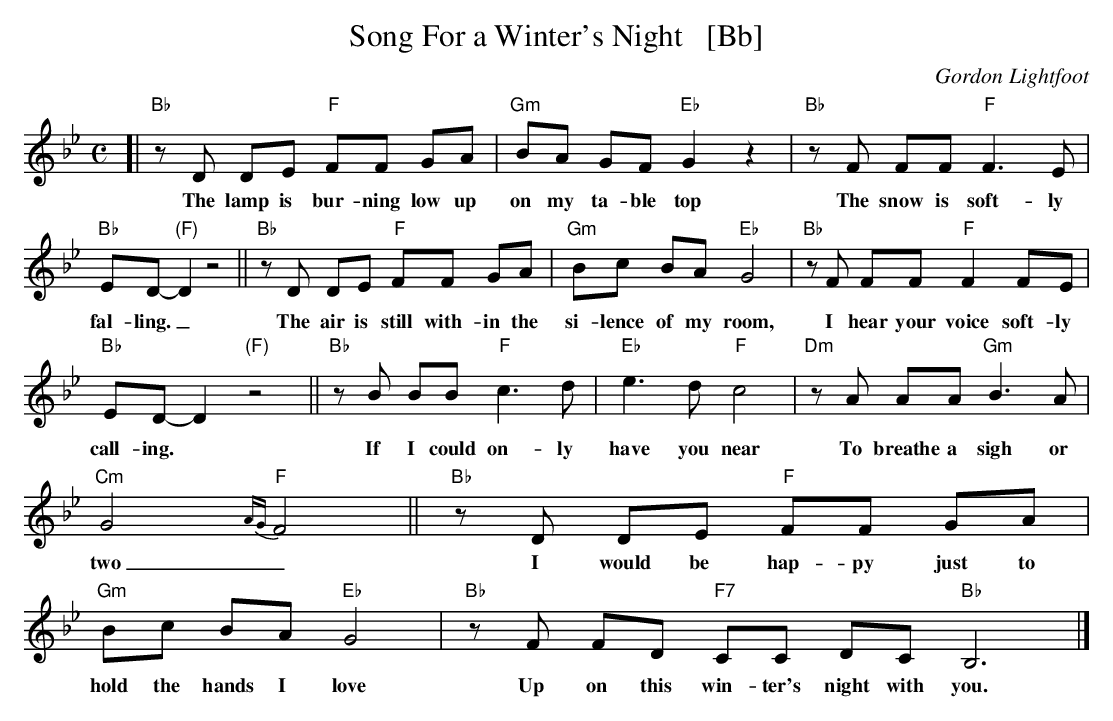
X:1
T: Song For a Winter's Night   [Bb]
C: Gordon Lightfoot
M: C
L: 1/8
K: Bb
[|\
"Bb"zD DE "F"FF GA | "Gm"BA GF "Eb"G2 z2 | "Bb"zF FF "F"F3 E | "Bb"ED- "(F)"D2 z4 ||
w: The lamp is bur-ning low up on my ta-ble top The snow is soft-ly fal-ling._
"Bb"zD DE "F"FF GA | "Gm"Bc BA "Eb"G4 | "Bb"zF FF "F"F2 FE | "Bb"ED- D2 "(F)"z4 ||
w: The air is still with-in the si-lence of my room, I hear your voice soft-ly call-ing.
"Bb"zB BB "F"c3 d | "Eb"e3 d "F"c4 | "Dm"zA AA "Gm"B3 A | "Cm"G4 "F"{AG}F4 ||
w: If I could on-ly have you near To breathe a sigh or two_
"Bb"zD DE "F"FF GA | "Gm"Bc BA "Eb"G4 | "Bb"zF FD "F7"CC DC "Bb"B,6 |]
w: I would be hap-py just to hold the hands I love Up on this win-ter's night with you.
